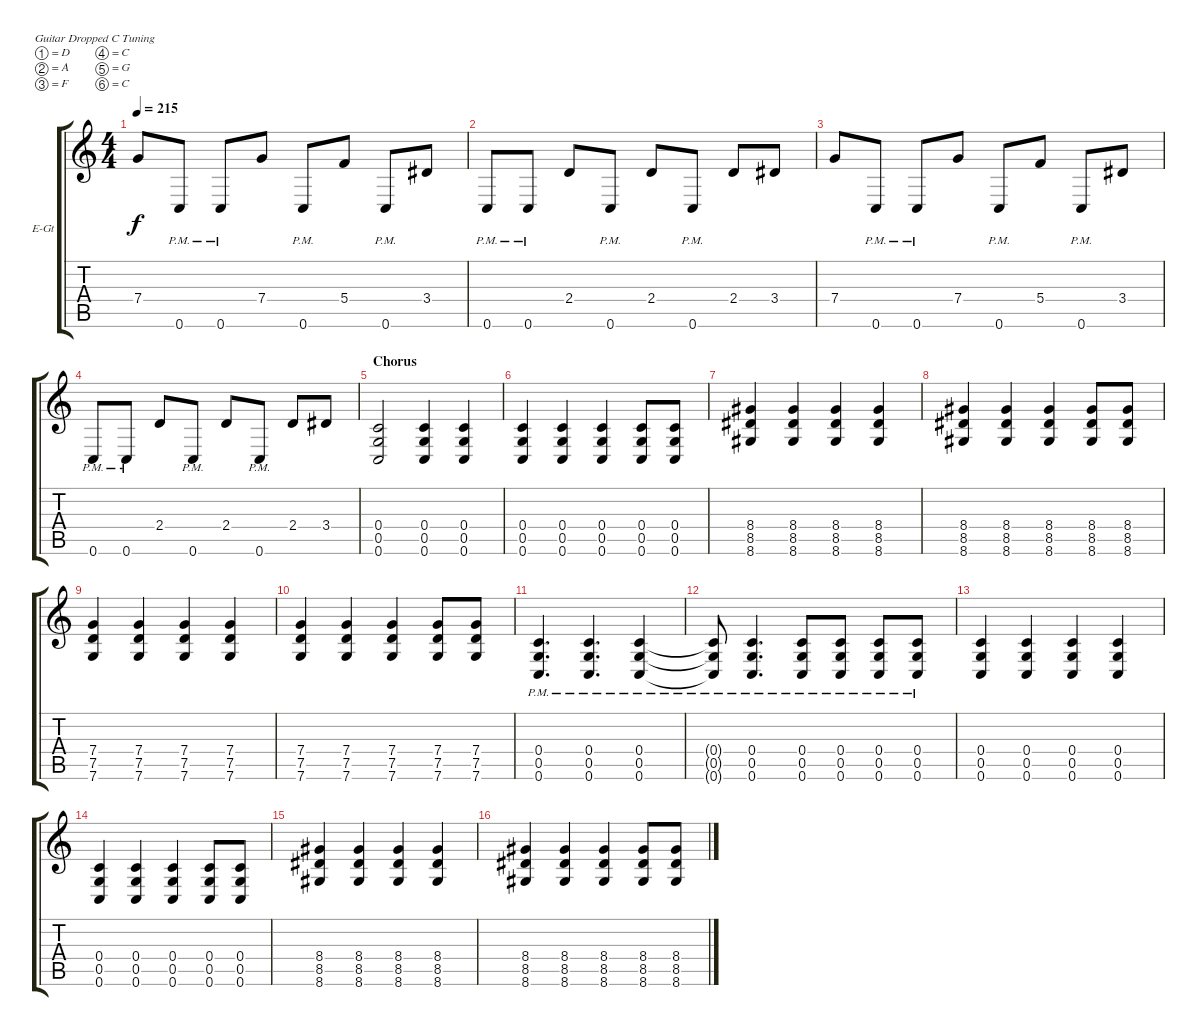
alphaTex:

\defaultSystemsLayout 4
\bracketExtendMode groupsimilarinstruments
\firstSystemTrackNameOrientation horizontal
\otherSystemsTrackNameOrientation horizontal
\track ("Guitar 2" "E-Gt") {instrument distortionguitar}
\staff {score tabs}
\tuning (D4 A3 F3 C3 G2 C2)
\ts (4 4)
\tempo 215
\clef g2
\ks c
7.4.8{dy f} 0.6{pm}.8 0.6{pm}.8 7.4.8 0.6{pm}.8 5.4.8 0.6{pm}.8 3.4.8 |
0.6{pm}.8 0.6{pm}.8 2.4.8 0.6{pm}.8 2.4.8 0.6{pm}.8 2.4.8 3.4.8 |
7.4.8 0.6{pm}.8 0.6{pm}.8 7.4.8 0.6{pm}.8 5.4.8 0.6{pm}.8 3.4.8 |
0.6{pm}.8 0.6{pm}.8 2.4.8 0.6{pm}.8 2.4.8 0.6{pm}.8 2.4.8 3.4.8 |
\section ("" "Chorus")
(0.6 0.5 0.4).2 (0.6 0.5 0.4).4 (0.6 0.5 0.4).4 |
(0.6 0.5 0.4).4 (0.6 0.5 0.4).4 (0.6 0.5 0.4).4 (0.6 0.5 0.4).8 (0.4 0.5 0.6).8 |
(8.6 8.5 8.4).4 (8.6 8.5 8.4).4 (8.6 8.5 8.4).4 (8.6 8.5 8.4).4 |
(8.6 8.5 8.4).4 (8.6 8.5 8.4).4 (8.6 8.5 8.4).4 (8.4 8.6 8.5).8 (8.4 8.5 8.6).8 |
(7.6 7.5 7.4).4 (7.6 7.5 7.4).4 (7.6 7.5 7.4).4 (7.6 7.5 7.4).4 |
(7.6 7.5 7.4).4 (7.6 7.5 7.4).4 (7.6 7.5 7.4).4 (7.6 7.5 7.4).8 (7.6 7.5 7.4).8 |
(0.6{pm} 0.5{pm} 0.4{pm}).4{d} (0.6{pm} 0.5{pm} 0.4{pm}).4{d} (0.6{pm} 0.5{pm} 0.4{pm}).4 |
(0.6{pm t} 0.5{pm t} 0.4{pm t}).8 (0.6{pm} 0.5{pm} 0.4{pm}).4{d} (0.6{pm} 0.5{pm} 0.4{pm}).8 (0.6{pm} 0.5{pm} 0.4{pm}).8 (0.6{pm} 0.5{pm} 0.4{pm}).8 (0.6{pm} 0.5{pm} 0.4{pm}).8 |
(0.6 0.5 0.4).4 (0.6 0.5 0.4).4 (0.6 0.5 0.4).4 (0.6 0.5 0.4).4 |
(0.6 0.5 0.4).4 (0.6 0.5 0.4).4 (0.6 0.5 0.4).4 (0.6 0.5 0.4).8 (0.4 0.5 0.6).8 |
(8.6 8.5 8.4).4 (8.6 8.5 8.4).4 (8.6 8.5 8.4).4 (8.6 8.5 8.4).4 |
(8.6 8.5 8.4).4 (8.6 8.5 8.4).4 (8.6 8.5 8.4).4 (8.4 8.6 8.5).8 (8.4 8.5 8.6).8
